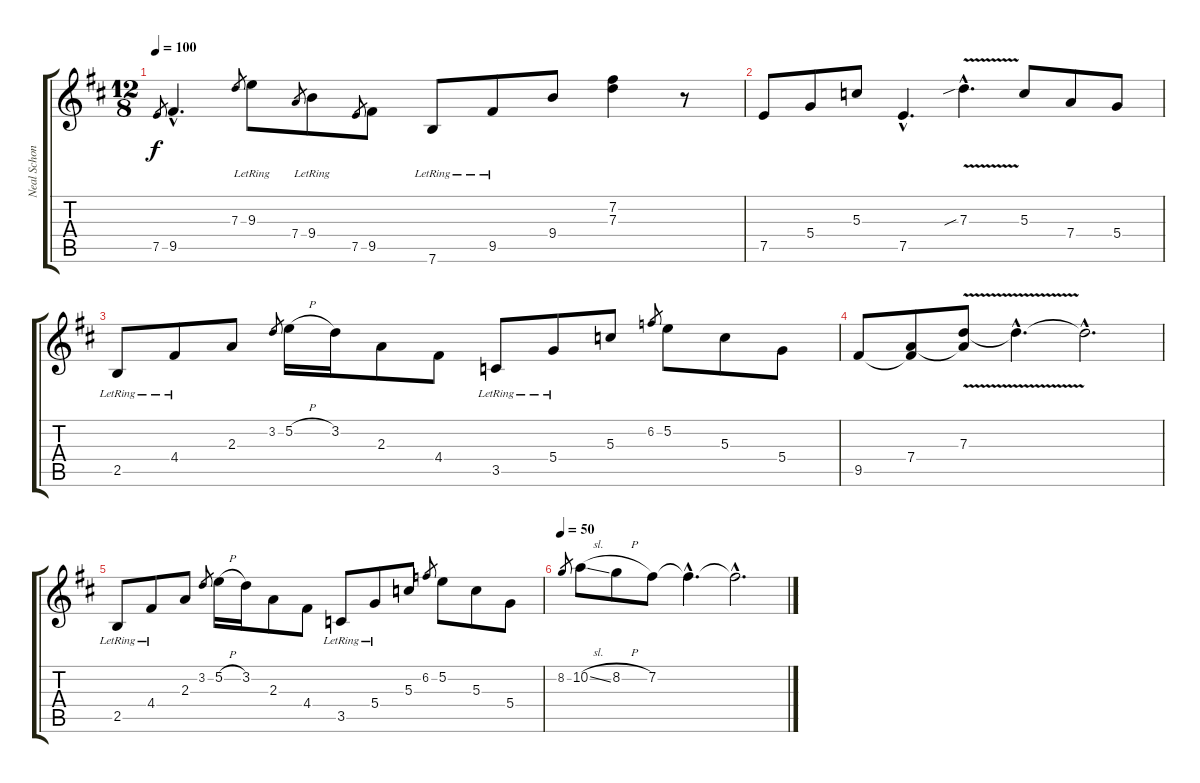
\track ("Neal Schon" "Neal Schon") {instrument distortionguitar}
\staff {score tabs}
\tuning (E4 B3 G3 D3 A2 E2) {hide}
\ts (12 8)
\tempo 100
\clef g2
\ks d
7.5.8{gr dy f} 9.5{hac}.4{d} 7.3.8{gr} 9.3{lr}.8 7.4.8{gr} 9.4{lr}.8 7.5.8{gr} 9.5.8 7.6{lr}.8 9.5{lr}.8 9.4.8 (7.2 7.3).4 r.8 |
7.5.8 5.4.8 5.3.8 7.5{hac}.4{d} 7.3{v sib hac}.4{d} 5.3.8 7.4.8 5.4.8 |
2.5{lr}.8 4.4{lr}.8 2.3.8 3.2.8{gr} 5.2{h}.16 3.2.16 2.3.8 4.4.8 3.5{lr}.8 5.4{lr}.8 5.3.8 6.2.8{gr} 5.2.8 5.3.8 5.4.8 |
9.5.8 (7.4 9.5{t}).8 (7.3{v} 7.4{t}).8 7.3{hac t}.4{d} 7.3{hac t}.2{d} |
2.5{lr}.8 4.4{lr}.8 2.3.8 3.2.8{gr} 5.2{h}.16 3.2.16 2.3.8 4.4.8 3.5{lr}.8 5.4{lr}.8 5.3.8 6.2.8{gr} 5.2.8 5.3.8 5.4.8 |
\tempo 50
8.2.8{gr} 10.2{sl}.8 8.2{h}.8 7.2.8 7.2{hac t}.4{d} 7.2{hac t}.2{d volume 0}
